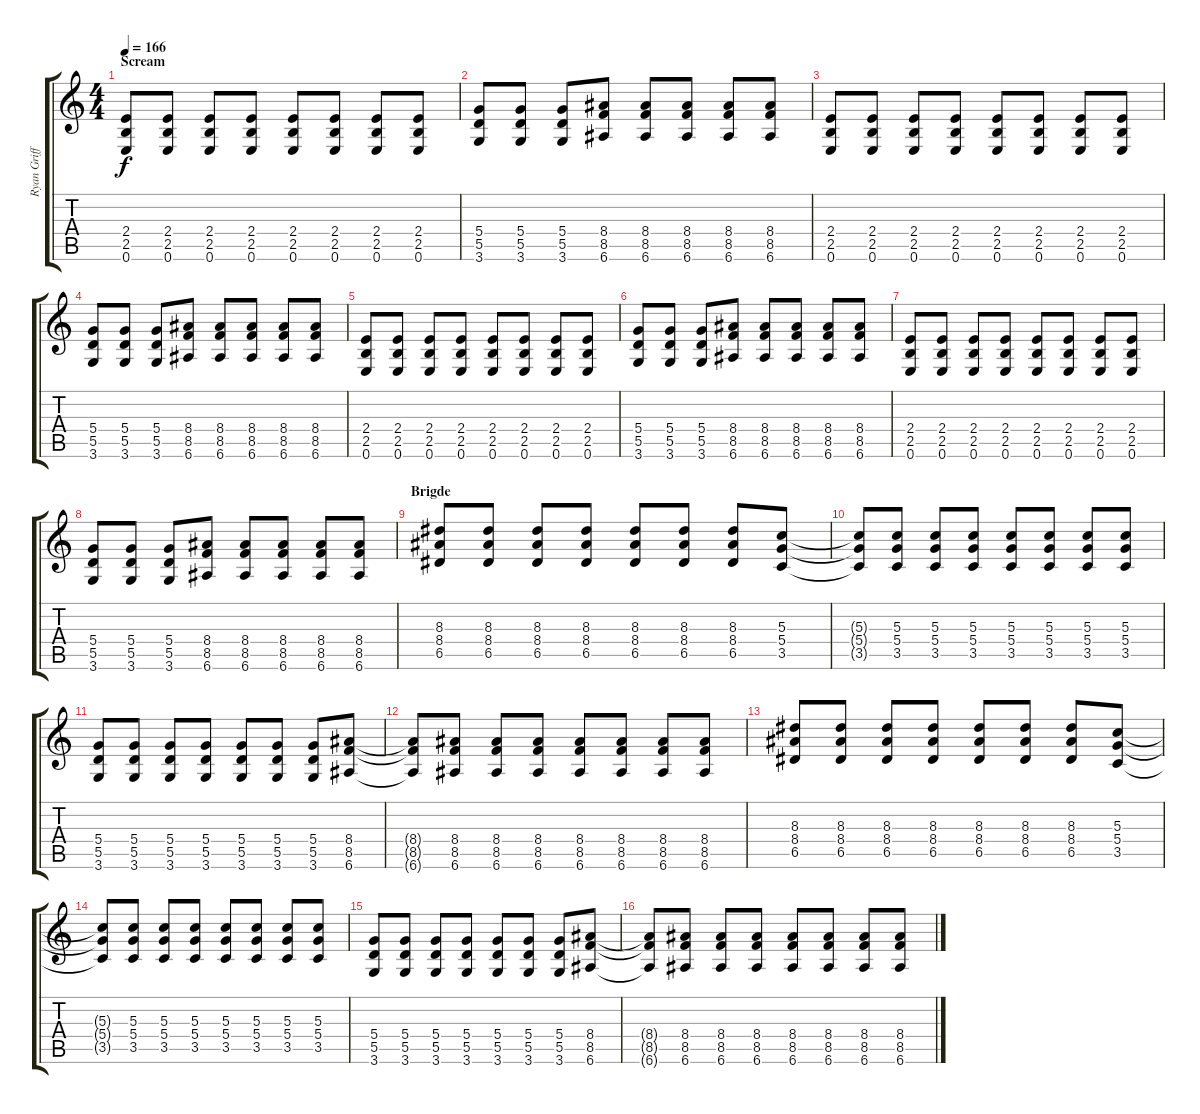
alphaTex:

\track ("Ryan Griffiths" "Ryan Griff") {instrument overdrivenguitar}
\staff {score tabs}
\tuning (E4 B3 G3 D3 A2 E2) {hide}
\ts (4 4)
\section ("" "Scream ")
\tempo 166
\clef g2
\ks c
(2.4 2.5 0.6).8{dy f volume 10 balance 0 instrument overdrivenguitar} (2.4 2.5 0.6).8 (2.4 2.5 0.6).8 (2.4 2.5 0.6).8 (2.4 2.5 0.6).8 (2.4 2.5 0.6).8 (2.4 2.5 0.6).8 (2.4 2.5 0.6).8 |
(5.4 5.5 3.6).8 (5.4 5.5 3.6).8 (5.4 5.5 3.6).8 (8.4 8.5 6.6).8 (8.4 8.5 6.6).8 (8.4 8.5 6.6).8 (8.4 8.5 6.6).8 (8.4 8.5 6.6).8 |
(2.4 2.5 0.6).8 (2.4 2.5 0.6).8 (2.4 2.5 0.6).8 (2.4 2.5 0.6).8 (2.4 2.5 0.6).8 (2.4 2.5 0.6).8 (2.4 2.5 0.6).8 (2.4 2.5 0.6).8 |
(5.4 5.5 3.6).8 (5.4 5.5 3.6).8 (5.4 5.5 3.6).8 (8.4 8.5 6.6).8 (8.4 8.5 6.6).8 (8.4 8.5 6.6).8 (8.4 8.5 6.6).8 (8.4 8.5 6.6).8 |
(2.4 2.5 0.6).8{volume 10 balance 0 instrument overdrivenguitar} (2.4 2.5 0.6).8 (2.4 2.5 0.6).8 (2.4 2.5 0.6).8 (2.4 2.5 0.6).8 (2.4 2.5 0.6).8 (2.4 2.5 0.6).8 (2.4 2.5 0.6).8 |
(5.4 5.5 3.6).8 (5.4 5.5 3.6).8 (5.4 5.5 3.6).8 (8.4 8.5 6.6).8 (8.4 8.5 6.6).8 (8.4 8.5 6.6).8 (8.4 8.5 6.6).8 (8.4 8.5 6.6).8 |
(2.4 2.5 0.6).8 (2.4 2.5 0.6).8 (2.4 2.5 0.6).8 (2.4 2.5 0.6).8 (2.4 2.5 0.6).8 (2.4 2.5 0.6).8 (2.4 2.5 0.6).8 (2.4 2.5 0.6).8 |
(5.4 5.5 3.6).8 (5.4 5.5 3.6).8 (5.4 5.5 3.6).8 (8.4 8.5 6.6).8 (8.4 8.5 6.6).8 (8.4 8.5 6.6).8 (8.4 8.5 6.6).8 (8.4 8.5 6.6).8 |
\section ("" "Brigde")
(8.3 8.4 6.5).8{volume 10 balance 0 instrument overdrivenguitar} (8.3 8.4 6.5).8 (8.3 8.4 6.5).8 (8.3 8.4 6.5).8 (8.3 8.4 6.5).8 (8.3 8.4 6.5).8 (8.3 8.4 6.5).8 (5.3 5.4 3.5).8 |
(5.3{t} 5.4{t} 3.5{t}).8 (5.3 5.4 3.5).8 (5.3 5.4 3.5).8 (5.3 5.4 3.5).8 (5.3 5.4 3.5).8 (5.3 5.4 3.5).8 (5.3 5.4 3.5).8 (5.3 5.4 3.5).8 |
(5.4 5.5 3.6).8 (5.4 5.5 3.6).8 (5.4 5.5 3.6).8 (5.4 5.5 3.6).8 (5.4 5.5 3.6).8 (5.4 5.5 3.6).8 (5.4 5.5 3.6).8 (8.4 8.5 6.6).8 |
(8.4{t} 8.5{t} 6.6{t}).8 (8.4 8.5 6.6).8 (8.4 8.5 6.6).8 (8.4 8.5 6.6).8 (8.4 8.5 6.6).8 (8.4 8.5 6.6).8 (8.4 8.5 6.6).8 (8.4 8.5 6.6).8 |
(8.3 8.4 6.5).8{volume 10 balance 0 instrument overdrivenguitar} (8.3 8.4 6.5).8 (8.3 8.4 6.5).8 (8.3 8.4 6.5).8 (8.3 8.4 6.5).8 (8.3 8.4 6.5).8 (8.3 8.4 6.5).8 (5.3 5.4 3.5).8 |
(5.3{t} 5.4{t} 3.5{t}).8 (5.3 5.4 3.5).8 (5.3 5.4 3.5).8 (5.3 5.4 3.5).8 (5.3 5.4 3.5).8 (5.3 5.4 3.5).8 (5.3 5.4 3.5).8 (5.3 5.4 3.5).8 |
(5.4 5.5 3.6).8 (5.4 5.5 3.6).8 (5.4 5.5 3.6).8 (5.4 5.5 3.6).8 (5.4 5.5 3.6).8 (5.4 5.5 3.6).8 (5.4 5.5 3.6).8 (8.4 8.5 6.6).8 |
(8.4{t} 8.5{t} 6.6{t}).8 (8.4 8.5 6.6).8 (8.4 8.5 6.6).8 (8.4 8.5 6.6).8 (8.4 8.5 6.6).8 (8.4 8.5 6.6).8 (8.4 8.5 6.6).8 (8.4 8.5 6.6).8
